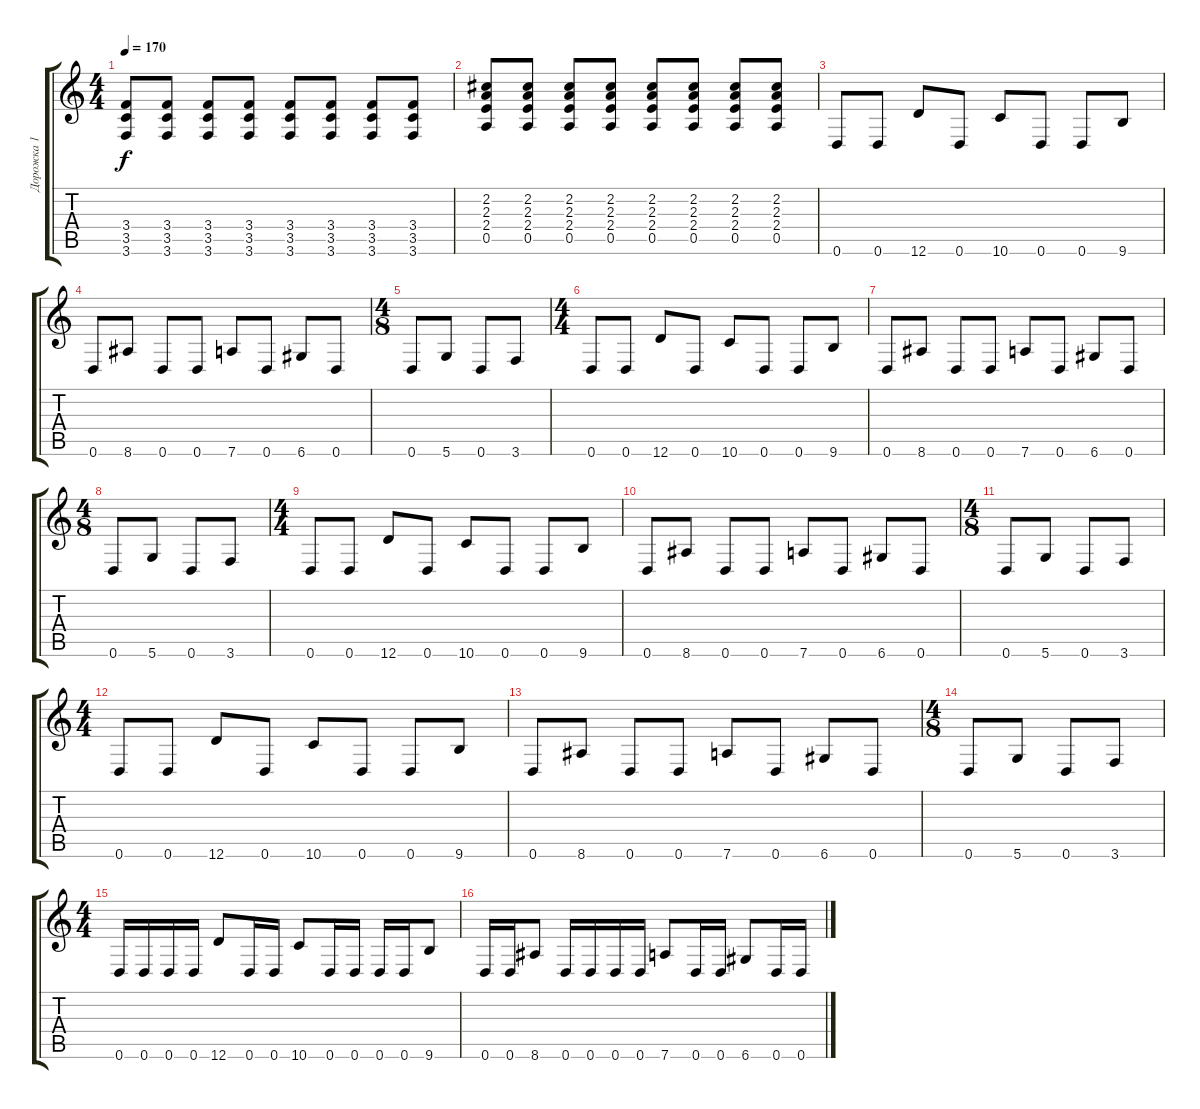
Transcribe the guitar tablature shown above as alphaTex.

\track ("Дорожка 1" "Дорожка 1") {instrument distortionguitar}
\staff {score tabs}
\tuning (E4 B3 G3 D3 A2 D2) {hide}
\ts (4 4)
\tempo 170
\clef g2
\ks c
(3.4 3.5 3.6).8{dy f} (3.4 3.5 3.6).8 (3.4 3.5 3.6).8 (3.4 3.5 3.6).8 (3.4 3.5 3.6).8 (3.4 3.5 3.6).8 (3.4 3.5 3.6).8 (3.4 3.5 3.6).8 |
(2.2 2.3 2.4 0.5).8 (2.2 2.3 2.4 0.5).8 (2.2 2.3 2.4 0.5).8 (2.2 2.3 2.4 0.5).8 (2.2 2.3 2.4 0.5).8 (2.2 2.3 2.4 0.5).8 (2.2 2.3 2.4 0.5).8 (2.2 2.3 2.4 0.5).8 |
0.6.8 0.6.8 12.6.8 0.6.8 10.6.8 0.6.8 0.6.8 9.6.8 |
0.6.8 8.6.8 0.6.8 0.6.8 7.6.8 0.6.8 6.6.8 0.6.8 |
\ts (4 8)
0.6.8 5.6.8 0.6.8 3.6.8 |
\ts (4 4)
0.6.8 0.6.8 12.6.8 0.6.8 10.6.8 0.6.8 0.6.8 9.6.8 |
0.6.8 8.6.8 0.6.8 0.6.8 7.6.8 0.6.8 6.6.8 0.6.8 |
\ts (4 8)
0.6.8 5.6.8 0.6.8 3.6.8 |
\ts (4 4)
0.6.8 0.6.8 12.6.8 0.6.8 10.6.8 0.6.8 0.6.8 9.6.8 |
0.6.8 8.6.8 0.6.8 0.6.8 7.6.8 0.6.8 6.6.8 0.6.8 |
\ts (4 8)
0.6.8 5.6.8 0.6.8 3.6.8 |
\ts (4 4)
0.6.8 0.6.8 12.6.8 0.6.8 10.6.8 0.6.8 0.6.8 9.6.8 |
0.6.8 8.6.8 0.6.8 0.6.8 7.6.8 0.6.8 6.6.8 0.6.8 |
\ts (4 8)
0.6.8 5.6.8 0.6.8 3.6.8 |
\ts (4 4)
0.6.16 0.6.16 0.6.16 0.6.16 12.6.8 0.6.16 0.6.16 10.6.8 0.6.16 0.6.16 0.6.16 0.6.16 9.6.8 |
0.6.16 0.6.16 8.6.8 0.6.16 0.6.16 0.6.16 0.6.16 7.6.8 0.6.16 0.6.16 6.6.8 0.6.16 0.6.16
